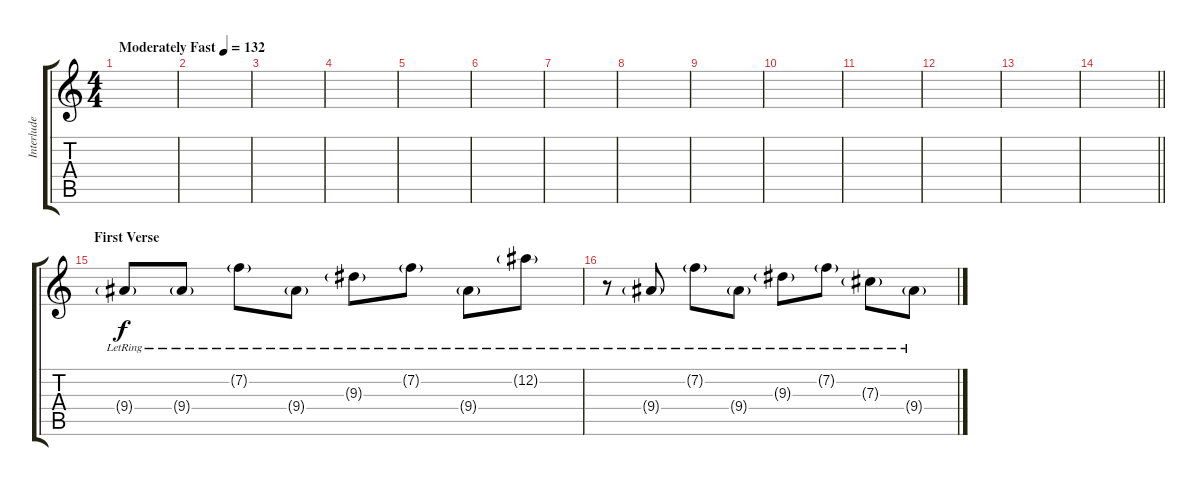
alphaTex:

\track ("Interlude Guitar" "Interlude ") {instrument acousticguitarsteel}
\staff {score tabs}
\tuning (Eb4 Bb3 Gb3 Db3 Ab2 Eb2) {hide}
\ts (4 4)
\tempo (132 "Moderately Fast")
\clef g2
\ks c
|
|
|
|
|
|
|
|
|
|
|
|
|
\barLineRight lightlight
|
\section ("" "First Verse")
9.4{g lr}.8 9.4{g lr}.8 7.2{g lr}.8 9.4{g lr}.8 9.3{g lr}.8 7.2{g lr}.8 9.4{g lr}.8 12.2{g lr}.8 |
r.8 9.4{g lr}.8 7.2{g lr}.8 9.4{g lr}.8 9.3{g lr}.8 7.2{g lr}.8 7.3{g lr}.8 9.4{g lr}.8
